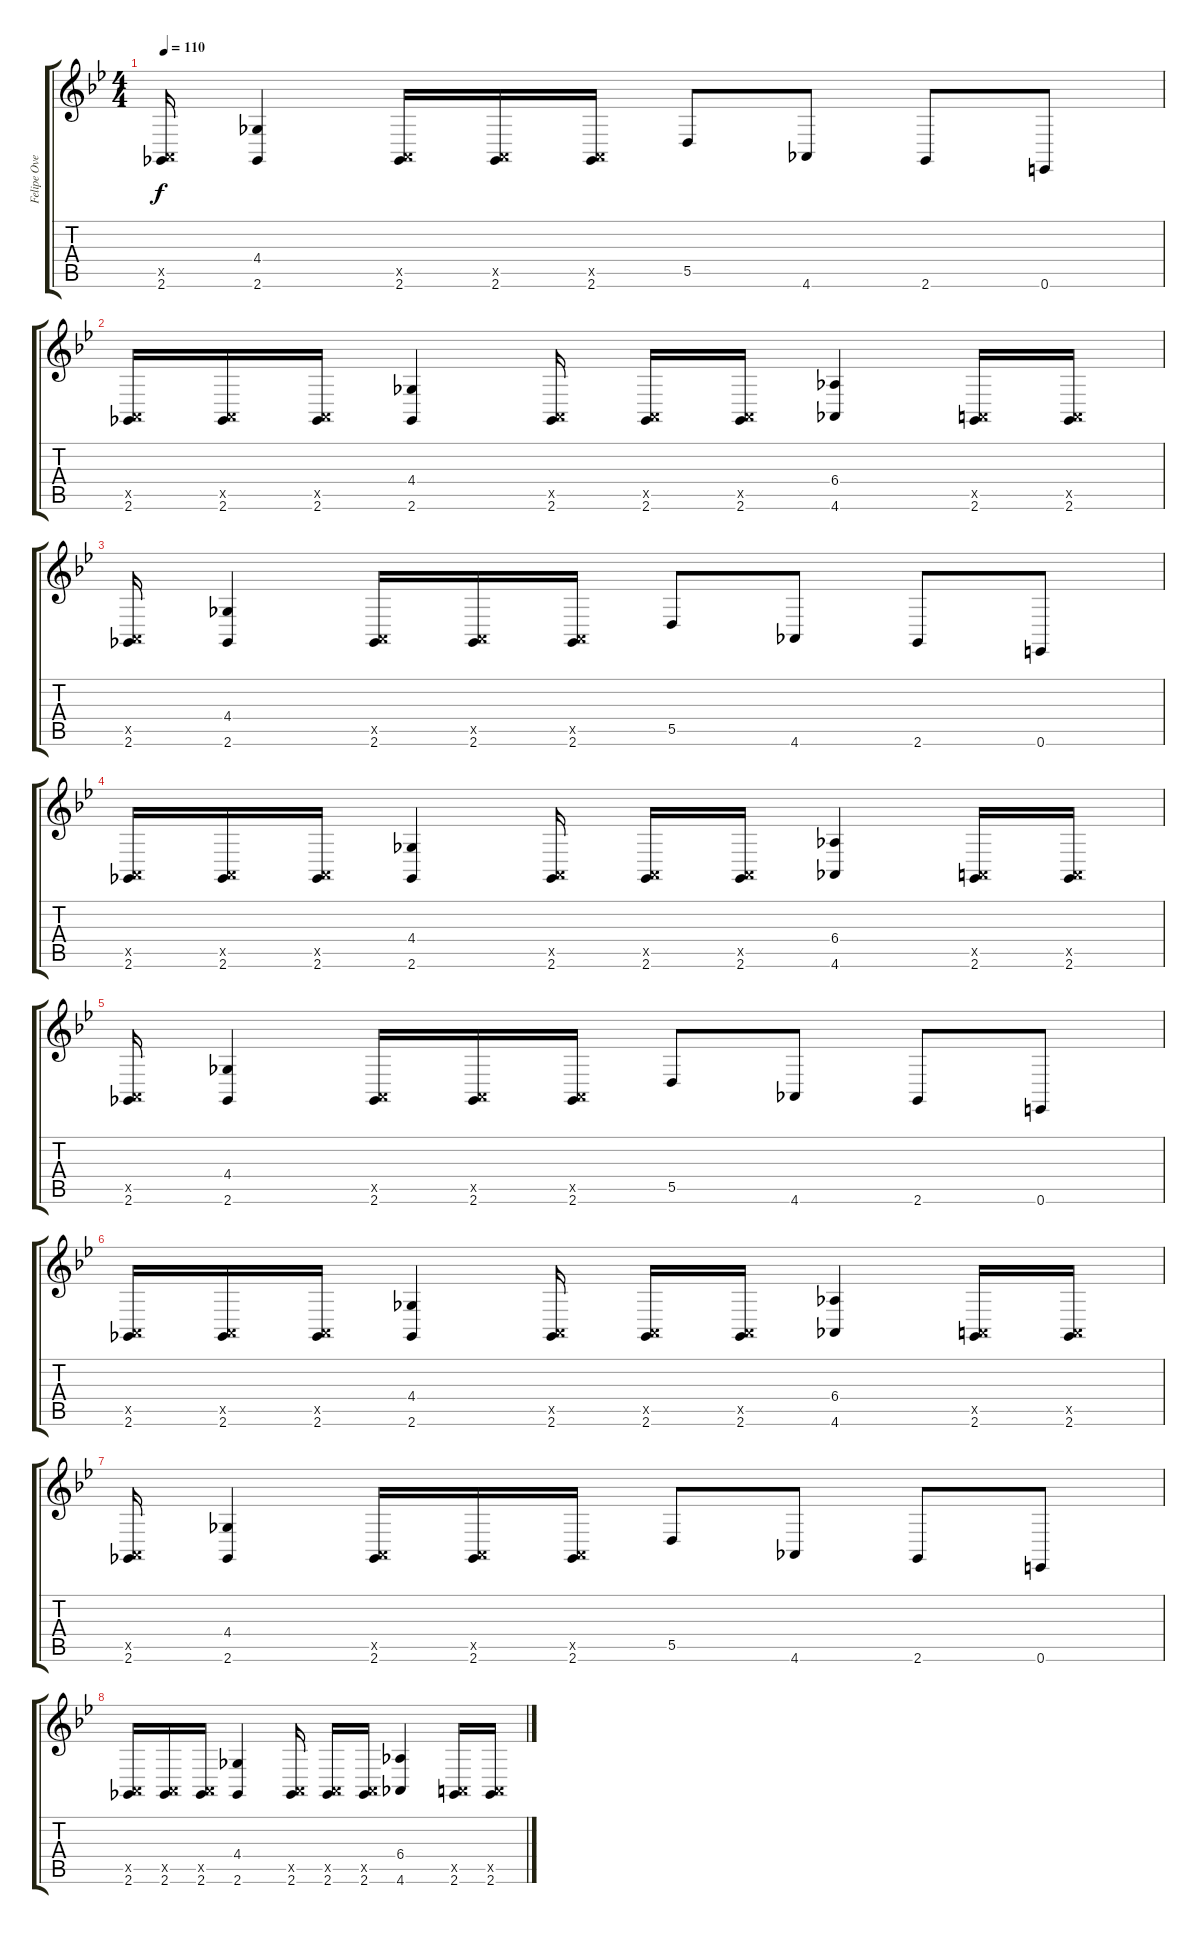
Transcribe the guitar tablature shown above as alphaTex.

\track ("Felipe Overdub" "Felipe Ove") {instrument lead5charang}
\staff {score tabs}
\tuning (E4 B3 G3 D3 A2 E2) {hide}
\ts (4 4)
\tempo 110
\clef g2
\ks bb
(0.5{x} 2.6).16{dy f} (4.4 2.6).4 (0.5{x} 2.6).16 (0.5{x} 2.6).16 (0.5{x} 2.6).16 5.5.8 4.6.8 2.6.8 0.6.8 |
(0.5{x} 2.6).16 (0.5{x} 2.6).16 (0.5{x} 2.6).16 (4.4 2.6).4 (0.5{x} 2.6).16 (0.5{x} 2.6).16 (0.5{x} 2.6).16 (6.4 4.6).4 (0.5{x} 2.6).16 (0.5{x} 2.6).16 |
(0.5{x} 2.6).16 (4.4 2.6).4 (0.5{x} 2.6).16 (0.5{x} 2.6).16 (0.5{x} 2.6).16 5.5.8 4.6.8 2.6.8 0.6.8 |
(0.5{x} 2.6).16 (0.5{x} 2.6).16 (0.5{x} 2.6).16 (4.4 2.6).4 (0.5{x} 2.6).16 (0.5{x} 2.6).16 (0.5{x} 2.6).16 (6.4 4.6).4 (0.5{x} 2.6).16 (0.5{x} 2.6).16 |
(0.5{x} 2.6).16 (4.4 2.6).4 (0.5{x} 2.6).16 (0.5{x} 2.6).16 (0.5{x} 2.6).16 5.5.8 4.6.8 2.6.8 0.6.8 |
(0.5{x} 2.6).16 (0.5{x} 2.6).16 (0.5{x} 2.6).16 (4.4 2.6).4 (0.5{x} 2.6).16 (0.5{x} 2.6).16 (0.5{x} 2.6).16 (6.4 4.6).4 (0.5{x} 2.6).16 (0.5{x} 2.6).16 |
(0.5{x} 2.6).16 (4.4 2.6).4 (0.5{x} 2.6).16 (0.5{x} 2.6).16 (0.5{x} 2.6).16 5.5.8 4.6.8 2.6.8 0.6.8 |
(0.5{x} 2.6).16 (0.5{x} 2.6).16 (0.5{x} 2.6).16 (4.4 2.6).4 (0.5{x} 2.6).16 (0.5{x} 2.6).16 (0.5{x} 2.6).16 (6.4 4.6).4 (0.5{x} 2.6).16 (0.5{x} 2.6).16
